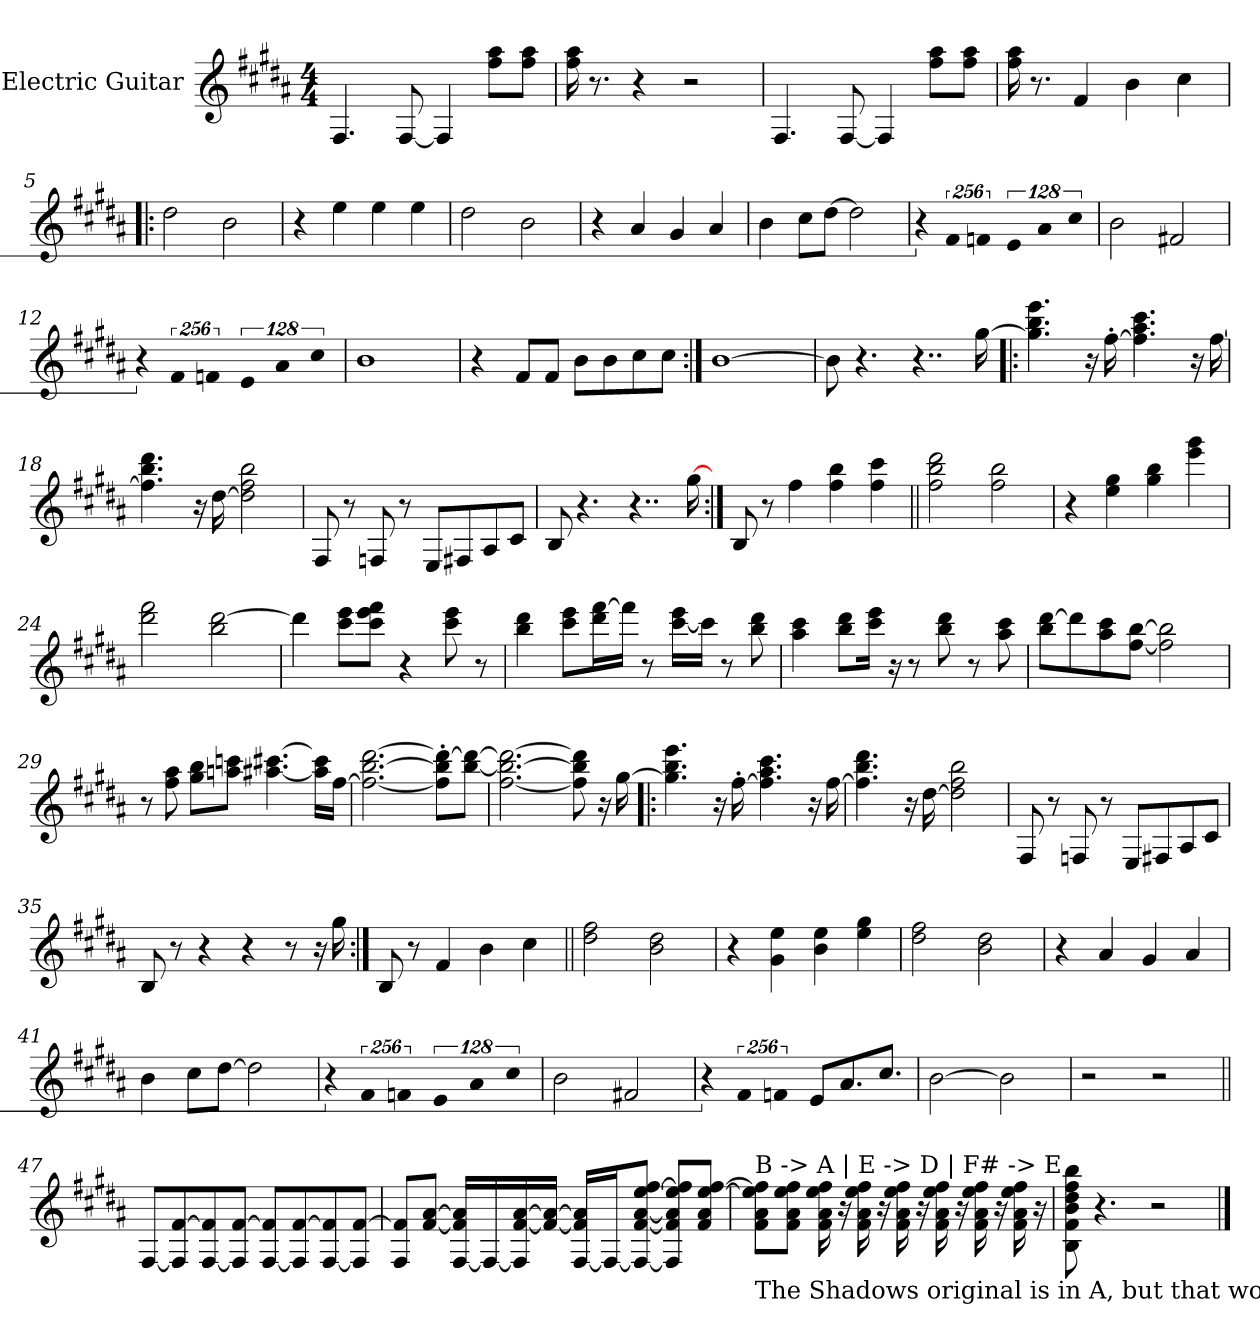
**kern
*part1
*staff1
*I"Electric Guitar
*I'E. Gtr.
!!LO:PB:g=z
*clefG2
*ITrd7c12
*k[f#c#g#d#a#]
*B:
*M4/4
*MM136
=1
4.FF#i/
[<8FF#i/
4FF#i/]
8f#i\ 8a#iL
8f#i\ 8a#iJ
=2
16f#i\ 16a#i
8.r
4r
2r
=3
4.FF#i/
[<8FF#i/
4FF#i/]
8f#i\ 8a#iL
8f#i\ 8a#iJ
=4
16f#i\ 16a#i
8.r
4F#i/
4Bi\
4c#i\
!!LO:LB:g=z
=5!|:
2d#i\
2Bi\
=6
4r
4ei\
4ei\
4ei\
=7
2d#i\
2Bi\
!!LO:LB:g=z
=8
4r
4A#i/
4G#i/
4A#i/
=9
4Bi\
8c#i\L
[>8d#i\J
2d#i\]
=10
!LO:N:vis=4
512%85r
!LO:N:vis=4
1024%171F#i/
!LO:N:vis=4
1024%171Fni/
!LO:N:vis=4
512%85Ei/
!LO:N:vis=4
1024%171A#i/
!LO:N:vis=4
1024%171c#i\
!!LO:LB:g=z
=11
2Bi\
2F#Xi/
=12
!LO:N:vis=4
512%85r
!LO:N:vis=4
1024%171F#i/
!LO:N:vis=4
1024%171Fni/
!LO:N:vis=4
512%85Ei/
!LO:N:vis=4
1024%171A#i/
!LO:N:vis=4
1024%171c#i\
=13
1Bi
!!LO:LB:g=z
=14
4r
8F#i/L
8F#i/J
8Bi\L
8Bi\
8c#i\
8c#i\J
=15:|!
[>1Bi
=16
8Bi\]
4.r
4..r
[>16g#i\
!!LO:LB:g=z
=17!|:
4.g#i\] 4.bi 4.eei
16r
[>16f#'i\
4.f#i\] 4.a#i 4.cc#i
16r
[>16f#i\
=18
4.f#i\] 4.bi 4.dd#i
16r
[>16d#i\
2d#i\] 2f#i 2bi
!!LO:LB:g=z
=19
8FF#i/
8r
8FFni/
8r
8EEi/L
8FF#Xi/
8AA#i/
8C#i/J
=20
8BBi/
4.r
4..r
[>16g#i\
=21:|!
8BBi/
8r
4f#i\
4f#i\ 4bi
4f#i\ 4cc#i
!!LO:LB:g=z
=22||
2f#i\ 2bi 2dd#i
2f#i\ 2bi
=23
4r
4ei\ 4g#i
4g#i\ 4bi
4eei\ 4gg#i
=24
2dd#i\ 2ff#i
2bi\ [>2dd#i
!!LO:LB:g=z
=25
4dd#i\]
8cc#i\ 8eeiL
8cc#i\ 8eei 8ff#iJ
4r
8cc#i\ 8eei
8r
=26
4bi\ 4dd#i
8cc#i\ 8eeiL
16dd#i\ [>16ff#iL
16ff#i\JJ]
8r
[<16cc#i\ 16eeiLL
16cc#i\JJ]
8r
8bi\ 8dd#i
=27
4a#i\ 4cc#i
8bi\ 8dd#iL
16cc#i\ 16eeiJk
16r
8r
8bi\ 8dd#i
8r
8a#i\ 8cc#i
!!LO:LB:g=z
=28
8bi\ [>8dd#iL
8dd#i\]
8a#i\ 8cc#i
[<8f#i\ [>8biJ
2f#i\] 2bi]
=29
8r
8f#i\ 8a#i
8g#i\ 8biL
8ani\ 8ccniJ
[<4.a#Xi\ [>4.cc#Xi
16a#i\] 16cc#i]LL
[>16f#i\JJ
=30
2.f#i\_> [>2.bi [>2.dd#i
8f#i\]' 8bi]' 8dd#i_>'L
[<8bi\ 8dd#i_>J
!!LO:PB:g=z
=31
[<2.f#i\ 2.bi_< 2.dd#i_>
8f#i\] 8bi] 8dd#i]
16r
[>16g#i\
=32!|:
4.g#i\] 4.bi 4.eei
16r
[>16f#'i\
4.f#i\] 4.a#i 4.cc#i
16r
[>16f#i\
!!LO:LB:g=z
=33
4.f#i\] 4.bi 4.dd#i
16r
[>16d#i\
2d#i\] 2f#i 2bi
=34
8FF#i/
8r
8FFni/
8r
8EEi/L
8FF#Xi/
8AA#i/
8C#i/J
=35
8BBi/
8r
4r
4r
8r
16r
16g#i\
!!LO:LB:g=z
=36:|!
8BBi/
8r
4F#i/
4Bi\
4c#i\
=37||
2d#i\ 2f#i
2Bi\ 2d#i
=38
4r
4G#i\ 4ei
4Bi\ 4ei
4ei\ 4g#i
!!LO:LB:g=z
=39
2d#i\ 2f#i
2Bi\ 2d#i
=40
4r
4A#i/
4G#i/
4A#i/
=41
4Bi\
8c#i\L
[>8d#i\J
2d#i\]
=42
!LO:N:vis=4
512%85r
!LO:N:vis=4
1024%171F#i/
!LO:N:vis=4
1024%171Fni/
!LO:N:vis=4
512%85Ei/
!LO:N:vis=4
1024%171A#i/
!LO:N:vis=4
1024%171c#i\
!!LO:LB:g=z
=43
2Bi\
2F#Xi/
=44
!LO:N:vis=4
512%85r
!LO:N:vis=4
1024%171F#i/
!LO:N:vis=4
1024%171Fni/
8Ei/L
8.A#i/
8.c#i/J
=45
[>2Bi\
2Bi\]
=46
2r
2r
!!LO:LB:g=z
=47||
[<8FF#i/L
8FF#i/] [>8F#i
[<8FF#i/ 8F#i]
8FF#i/] [>8F#iJ
[<8FF#i/ 8F#i]L
8FF#i/] [>8F#i
[<8FF#i/ 8F#i]
8FF#i/] [>8F#iJ
=48
8FF#i/ 8F#i]L
[<8F#i/ [>8A#iJ
[<16FF#i/ 16F#i] 16A#i]LL
16FF#i/_<
16FF#i/] [<16F#i [>16A#i
16F#i/_< 16A#i_>JJ
[<16FF#i/ 16F#i] 16A#i]LL
16FF#i/J_<
8FF#i/_< [<8F#i [<8A#i [<8ei [>8f#iJ
8FF#i/] 8F#i] 8A#i] 8ei] 8f#i]L
8F#i/ 8A#i [<8ei [>8f#iJ
!!LO:LB:g=z
=49
!LO:TX:b:t=The Shadows original is in A, but that would put the bass turnaround (eg bar 19) out of range for a guitar in standard tuning. So I’ve bumped it up to B. Rhythm players might prefer capo @ II & original chords&colon;
!LO:TX:t=B -> A | E -> D | F# -> E
8F#i\ 8A#i 8ei] 8f#i]L
8F#i\ 8A#i 8ei 8f#iJ
16F#i\ 16A#i 16ei 16f#i
16r
16F#i\ 16A#i 16ei 16f#i
16r
16F#i\ 16A#i 16ei 16f#i
16r
16F#i\ 16A#i 16ei 16f#i
16r
16F#i\ 16A#i 16ei 16f#i
16r
16F#i\ 16A#i 16ei 16f#i
16r
=50
8BBi\ 8F#i 8Bi 8d#i 8f#i 8bi
4.r
2r
==
*-
